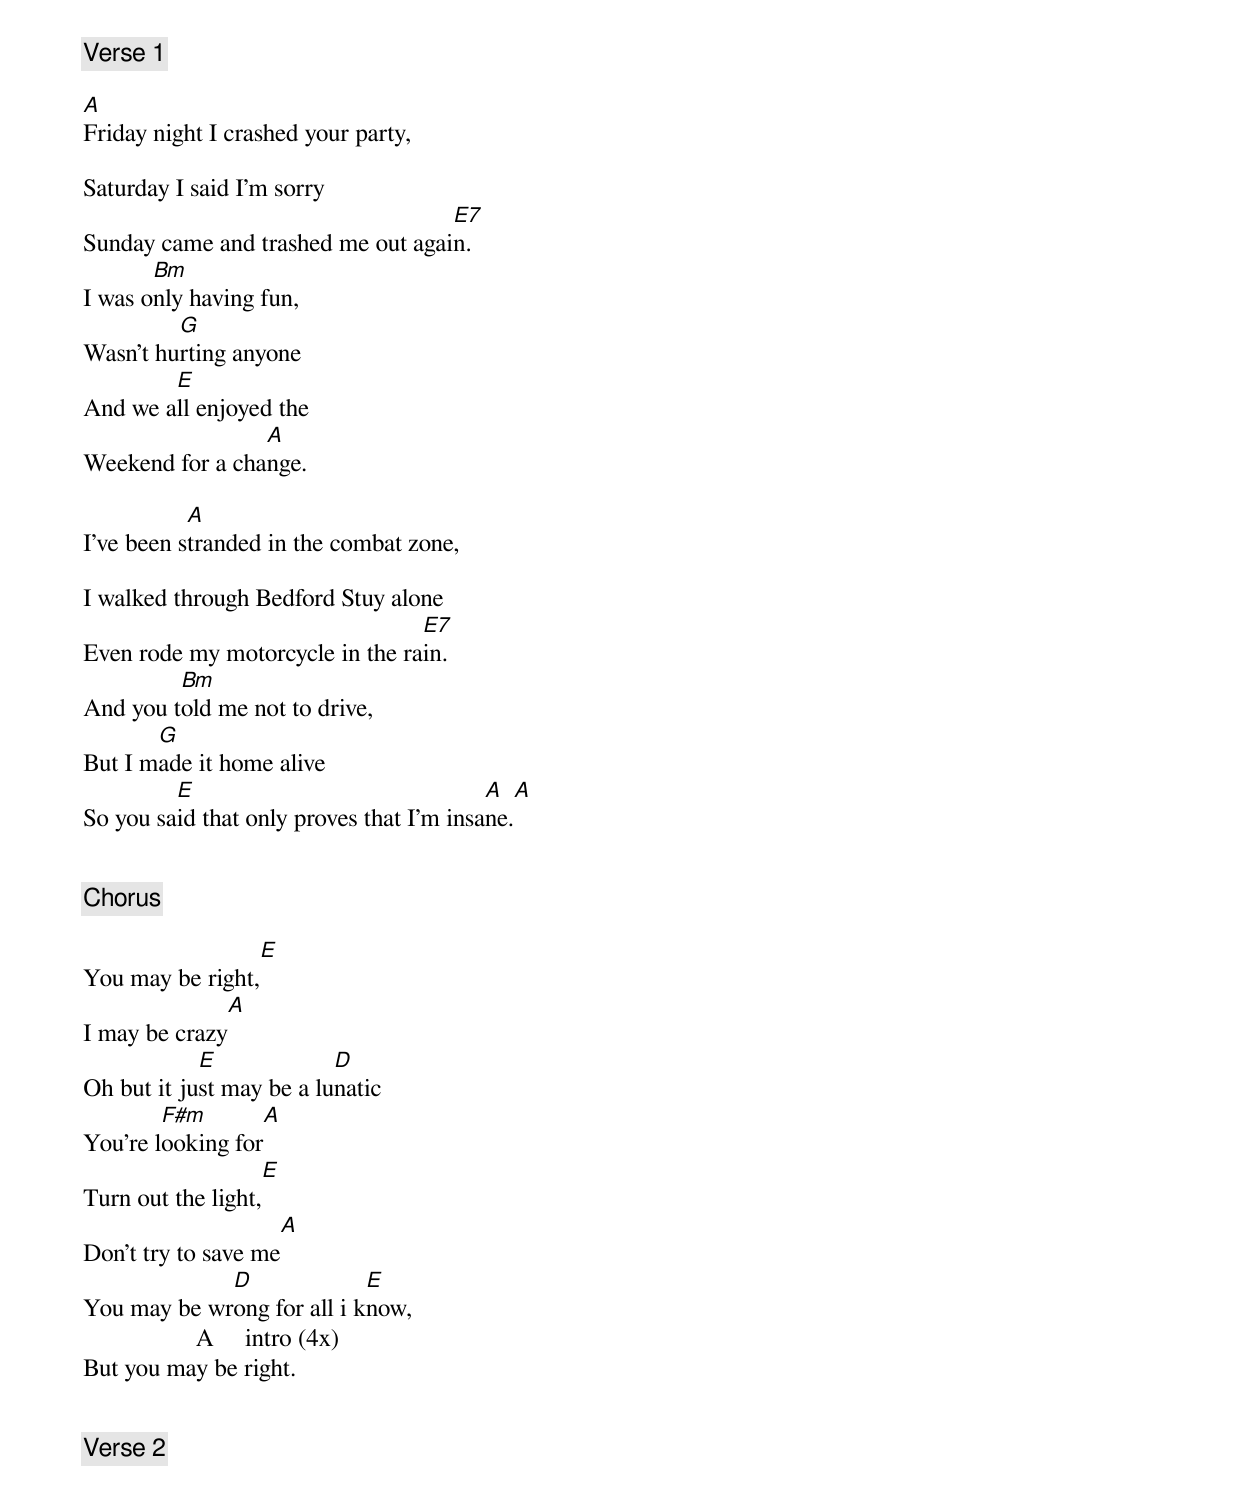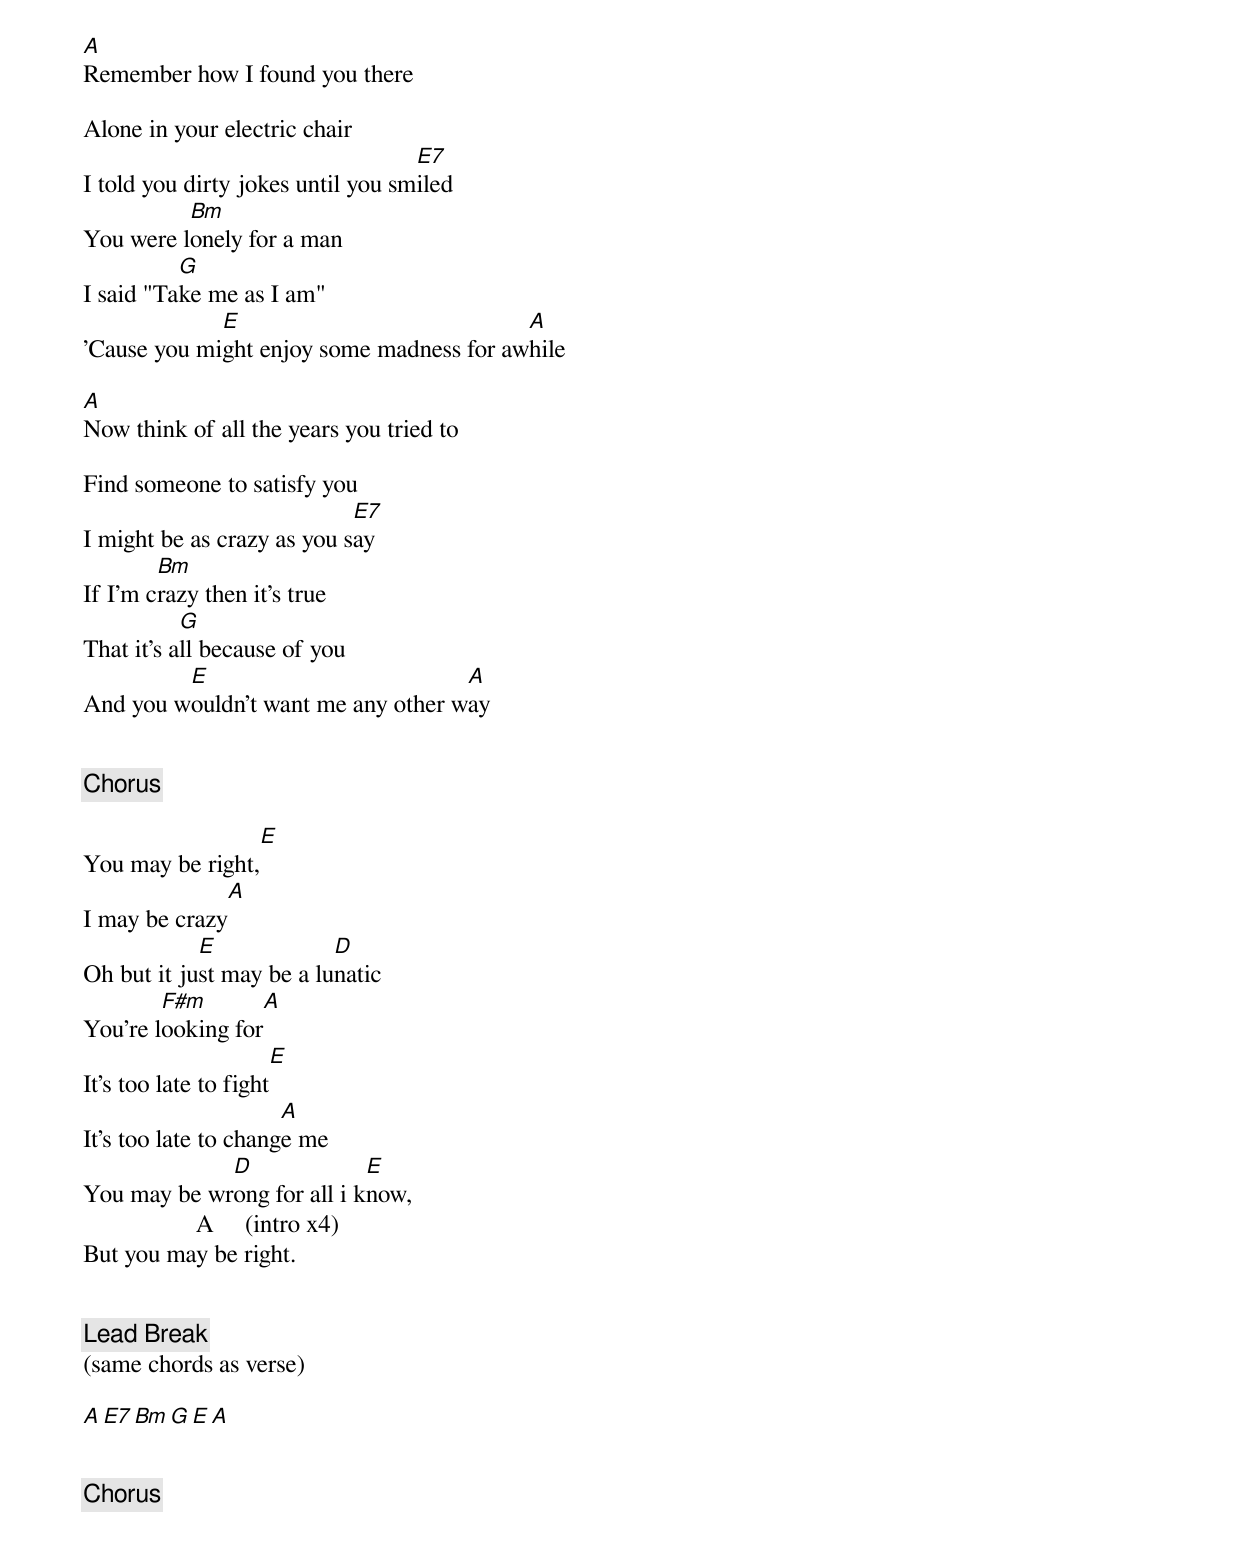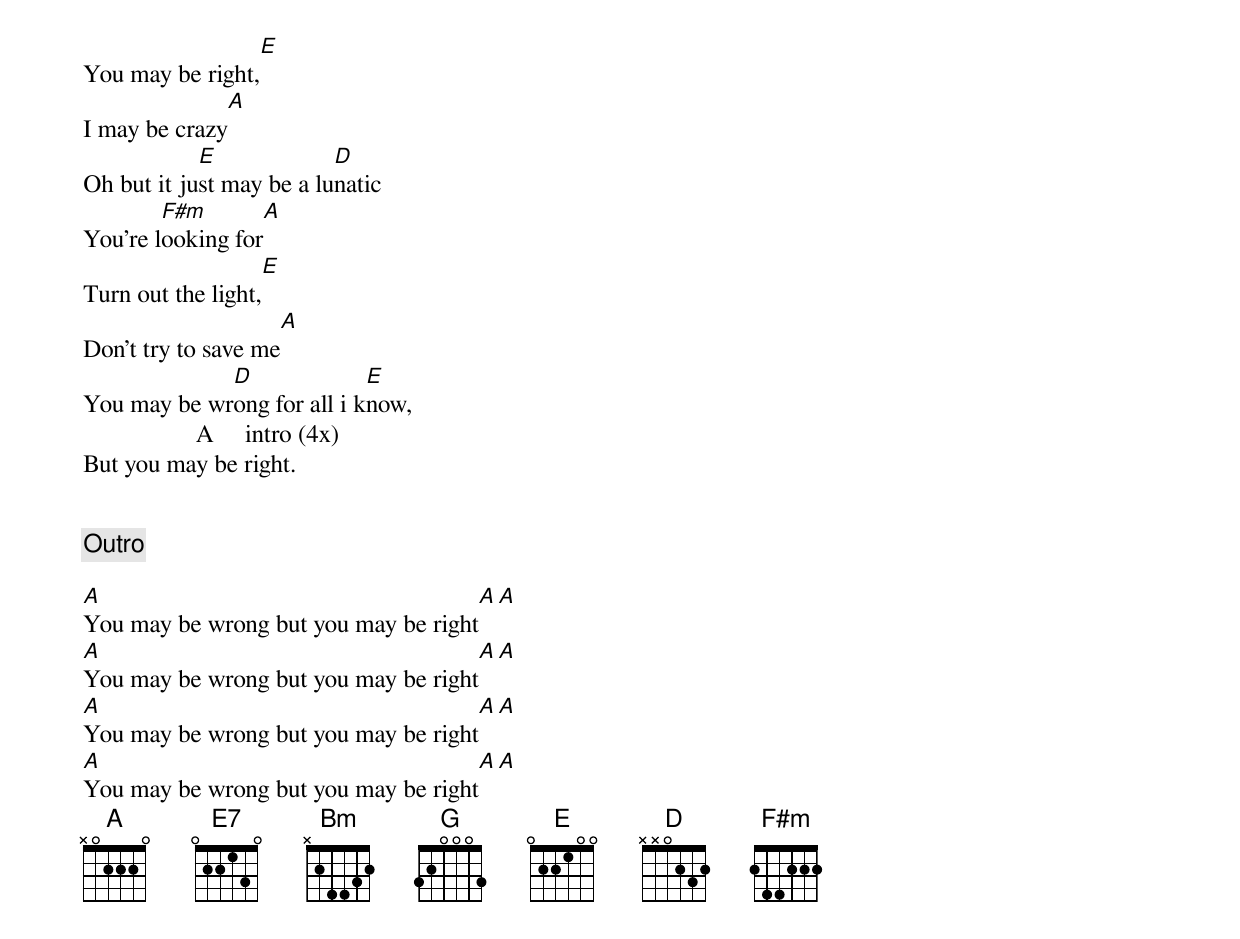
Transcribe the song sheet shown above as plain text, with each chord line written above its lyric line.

[Verse 1]

A
Friday night I crashed your party,

Saturday I said I'm sorry
                                   E7
Sunday came and trashed me out again.
       Bm
I was only having fun,
         G
Wasn't hurting anyone
        E
And we all enjoyed the
                 A
Weekend for a change.

           A
I've been stranded in the combat zone,

I walked through Bedford Stuy alone
                                 E7
Even rode my motorcycle in the rain.
         Bm
And you told me not to drive,
       G
But I made it home alive
         E                                A       A
So you said that only proves that I'm insane.


[Chorus]

                  E
You may be right,
                 A
I may be crazy
            E             D
Oh but it just may be a lunatic
        F#m             A
You're looking for
                     E
Turn out the light,
                    A
Don't try to save me
             D              E
You may be wrong for all i know,
                  A     intro (4x)
But you may be right.


[Verse 2]

A
Remember how I found you there

Alone in your electric chair
                                   E7
I told you dirty jokes until you smiled
          Bm
You were lonely for a man
          G
I said "Take me as I am"
             E                            A
'Cause you might enjoy some madness for awhile

A
Now think of all the years you tried to

Find someone to satisfy you
                            E7
I might be as crazy as you say
        Bm
If I'm crazy then it's true
           G
That it's all because of you
         E                          A
And you wouldn't want me any other way


[Chorus]

                  E
You may be right,
                 A
I may be crazy
            E             D
Oh but it just may be a lunatic
        F#m             A
You're looking for
                       E
It's too late to fight
                      A
It's too late to change me
             D              E
You may be wrong for all i know,
                  A     (intro x4)
But you may be right.


[Lead Break]
(same chords as verse)

A     E7   Bm   G   E   A


[Chorus]

                  E
You may be right,
                 A
I may be crazy
            E             D
Oh but it just may be a lunatic
        F#m             A
You're looking for
                     E
Turn out the light,
                    A
Don't try to save me
             D              E
You may be wrong for all i know,
                  A     intro (4x)
But you may be right.


[Outro]

A                                     A A
You may be wrong but you may be right
A                                     A A
You may be wrong but you may be right
A                                     A A
You may be wrong but you may be right
A                                     A A
You may be wrong but you may be right
